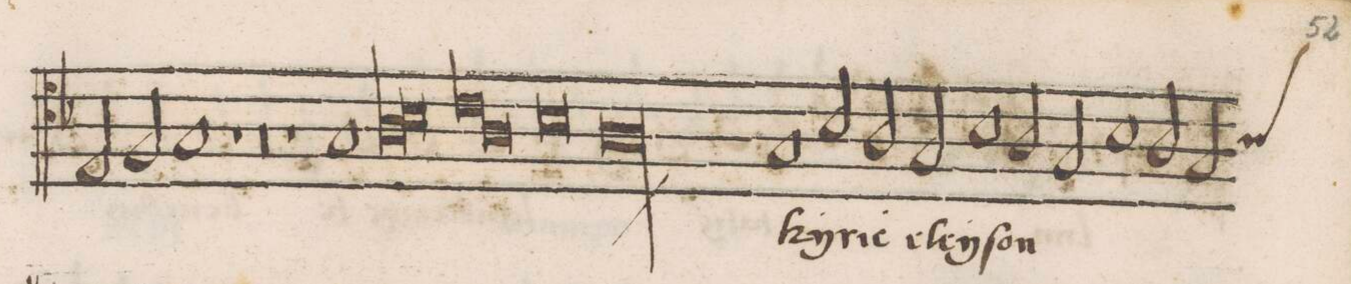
**kern	**text
*I"TENOR	*
*clefC4	*
*k[b-]	*
*M2/1	*
2E/	.
2F/	.
=54-	=54-
1G	.
1r	.
=55-	=55-
0r	.
=56-	=56-
1r	.
1G	.
=57-	=57-
*lig	*
1A	.
1B-	.
*Xlig	*
=58-	=58-
*lig	*
1c	.
1A	.
*Xlig	*
=59-	=59-
0B-	.
=60-	=60-
0A	.
=61||-	=61||-
*M2/1	*
1G	ky-
2B-/	-ri-
2A/	-e
=62-	=62-
2G/	e-
1B-	-le-
2A/	-y-
=63-	=63-
2G/	-ſon
1B-	.
2A/	.
=64-	=64-
*custos:B-	*
2G/	.
*-	*-
